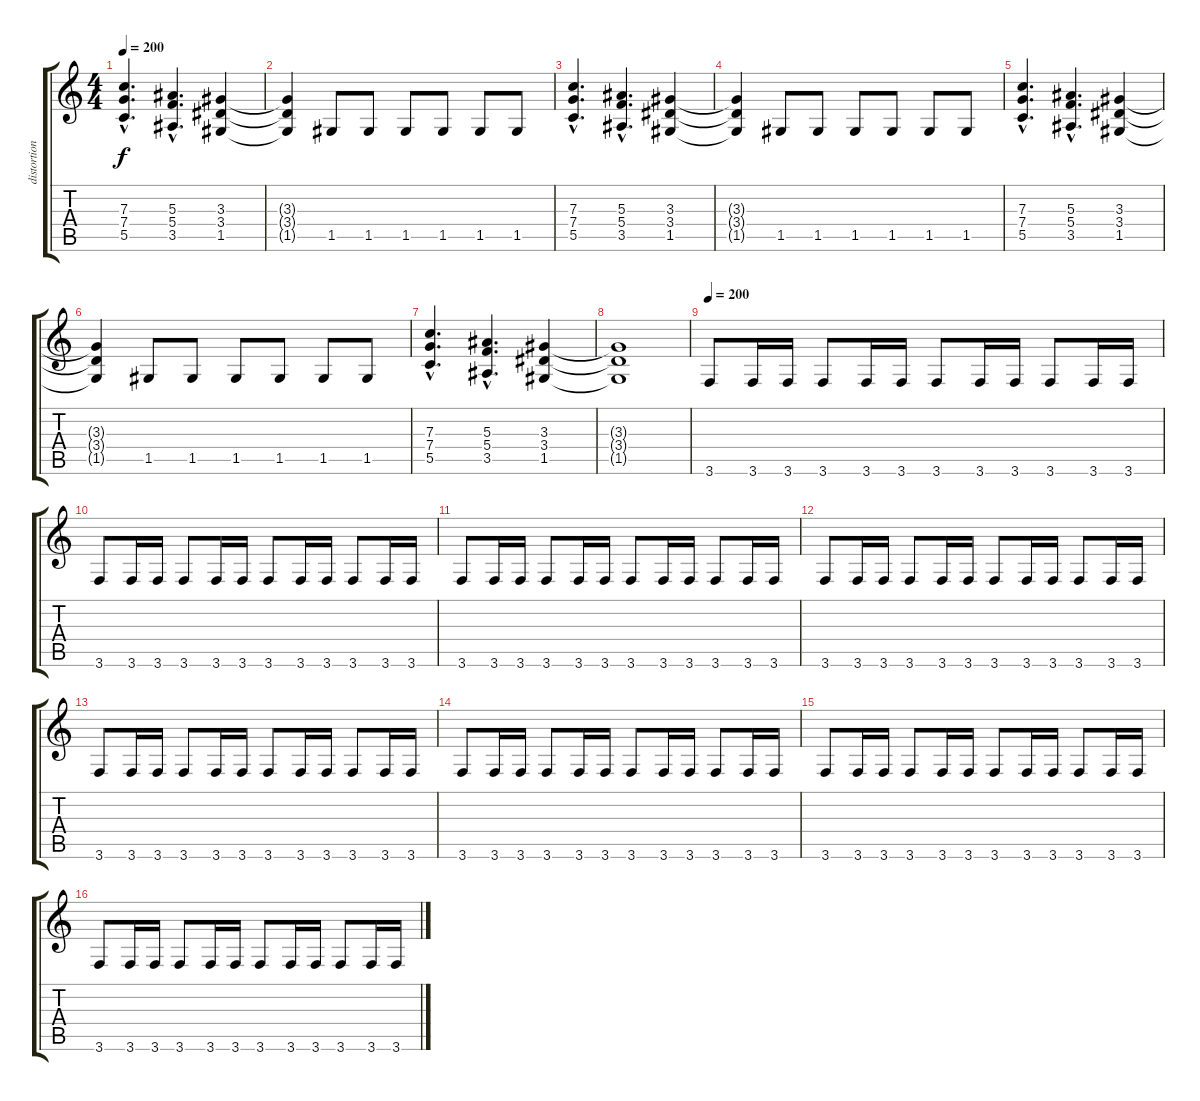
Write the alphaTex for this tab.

\track ("distortion guitar" "distortion") {instrument distortionguitar}
\staff {score tabs}
\tuning (D4 A3 F3 C3 G2 D2) {hide}
\ts (4 4)
\tempo 200
\clef g2
\ks c
(7.3{hac} 7.4{hac} 5.5{hac}).4{d dy f} (5.3{hac} 5.4{hac} 3.5{hac}).4{d} (3.3 3.4 1.5).4 |
(3.3{t} 3.4{t} 1.5{t}).4 1.5.8 1.5.8 1.5.8 1.5.8 1.5.8 1.5.8 |
(7.3{hac} 7.4{hac} 5.5{hac}).4{d} (5.3{hac} 5.4{hac} 3.5{hac}).4{d} (3.3 3.4 1.5).4 |
(3.3{t} 3.4{t} 1.5{t}).4 1.5.8 1.5.8 1.5.8 1.5.8 1.5.8 1.5.8 |
(7.3{hac} 7.4{hac} 5.5{hac}).4{d} (5.3{hac} 5.4{hac} 3.5{hac}).4{d} (3.3 3.4 1.5).4 |
(3.3{t} 3.4{t} 1.5{t}).4 1.5.8 1.5.8 1.5.8 1.5.8 1.5.8 1.5.8 |
(7.3{hac} 7.4{hac} 5.5{hac}).4{d} (5.3{hac} 5.4{hac} 3.5{hac}).4{d} (3.3 3.4 1.5).4 |
(3.3{t} 3.4{t} 1.5{t}).1 |
\tempo 200
3.6.8 3.6.16 3.6.16 3.6.8 3.6.16 3.6.16 3.6.8 3.6.16 3.6.16 3.6.8 3.6.16 3.6.16 |
3.6.8 3.6.16 3.6.16 3.6.8 3.6.16 3.6.16 3.6.8 3.6.16 3.6.16 3.6.8 3.6.16 3.6.16 |
3.6.8 3.6.16 3.6.16 3.6.8 3.6.16 3.6.16 3.6.8 3.6.16 3.6.16 3.6.8 3.6.16 3.6.16 |
3.6.8 3.6.16 3.6.16 3.6.8 3.6.16 3.6.16 3.6.8 3.6.16 3.6.16 3.6.8 3.6.16 3.6.16 |
3.6.8 3.6.16 3.6.16 3.6.8 3.6.16 3.6.16 3.6.8 3.6.16 3.6.16 3.6.8 3.6.16 3.6.16 |
3.6.8 3.6.16 3.6.16 3.6.8 3.6.16 3.6.16 3.6.8 3.6.16 3.6.16 3.6.8 3.6.16 3.6.16 |
3.6.8 3.6.16 3.6.16 3.6.8 3.6.16 3.6.16 3.6.8 3.6.16 3.6.16 3.6.8 3.6.16 3.6.16 |
3.6.8 3.6.16 3.6.16 3.6.8 3.6.16 3.6.16 3.6.8 3.6.16 3.6.16 3.6.8 3.6.16 3.6.16
